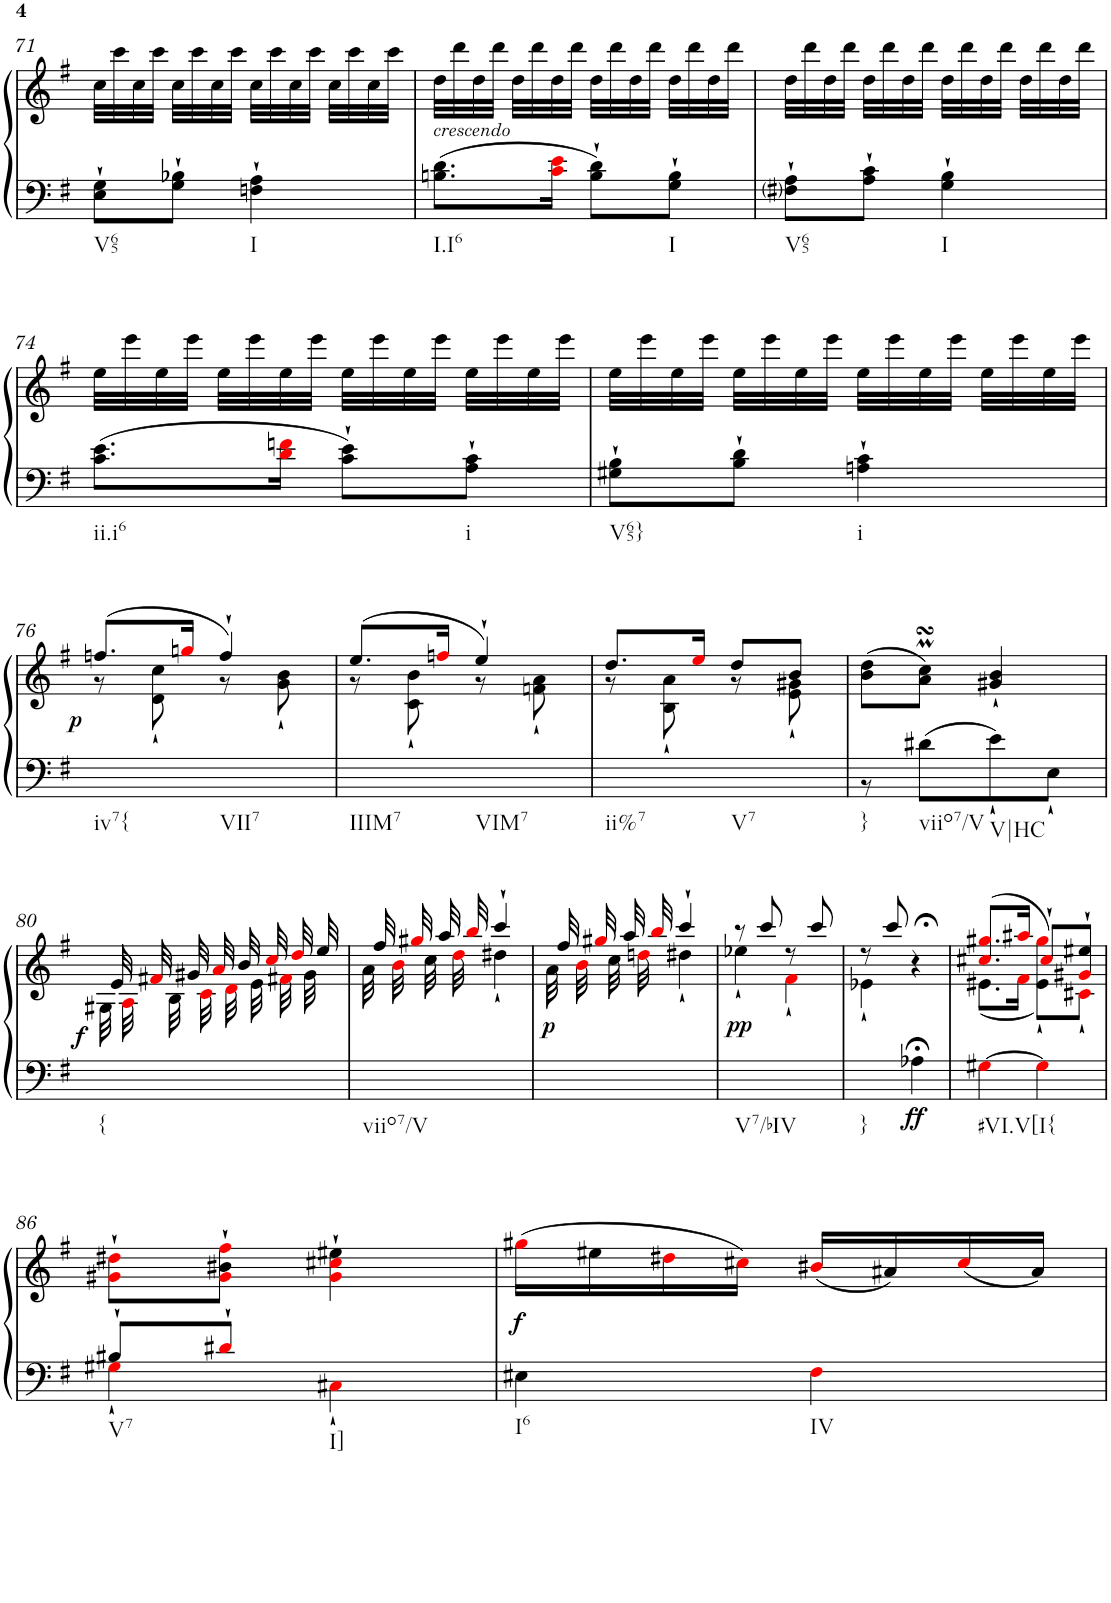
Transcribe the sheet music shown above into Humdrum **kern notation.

**kern	**kern	**dynam
*part1	*part1	*part1
*staff2	*staff1	*staff1/2
*I"Harpsichord	*	*
*I'Hch.	*	*
!!LO:PB:g=z
*clefF4	*clefG2	*
*k[f#]	*k[f#]	*
*G:	*G:	*
*M2/4	*M2/4	*
=71	=71	=71
!LO:TX:b:t=V65	!	!
8E\` 8G\`L	32cc\LLL	.
.	32ccc\	.
.	32cc\	.
.	32ccc\JJJ	.
8G\` 8B-X\`J	32cc\LLL	.
.	32ccc\	.
.	32cc\	.
.	32ccc\JJJ	.
!LO:TX:b:t=I	!	!
4Fn\` 4A\`	32cc\LLL	.
.	32ccc\	.
.	32cc\	.
.	32ccc\JJJ	.
.	32cc\LLL	.
.	32ccc\	.
.	32cc\	.
.	32ccc\JJJ	.
=72	=72	=72
!	!LO:TX:b:i:t=crescendo	!
!LO:TX:b:t=I.I6	!	!
8.Bn\ 8.d\L	32dd\LLL	.
.	32ddd\	.
.	32dd\	.
.	32ddd\JJJ	.
.	32dd\LLL	.
.	32ddd\	.
16ci\ 16ei\Jk	32dd\	.
.	32ddd\JJJ	.
8B\` 8d\`L	32dd\LLL	.
.	32ddd\	.
.	32dd\	.
.	32ddd\JJJ	.
!LO:TX:b:t=I	!	!
8G\` 8B\`J	32dd\LLL	.
.	32ddd\	.
.	32dd\	.
.	32ddd\JJJ	.
=73	=73	=73
!LO:TX:b:t=V65	!	!
8F#j\` 8A\`L	32dd\LLL	.
.	32ddd\	.
.	32dd\	.
.	32ddd\JJJ	.
8A\` 8c\`J	32dd\LLL	.
.	32ddd\	.
.	32dd\	.
.	32ddd\JJJ	.
!LO:TX:b:t=I	!	!
4G\` 4B\`	32dd\LLL	.
.	32ddd\	.
.	32dd\	.
.	32ddd\JJJ	.
.	32dd\LLL	.
.	32ddd\	.
.	32dd\	.
.	32ddd\JJJ	.
!!LO:LB:g=z
=74	=74	=74
!LO:TX:b:t=ii.i6	!	!
8.c\ 8.e\L	32ee\LLL	.
.	32eee\	.
.	32ee\	.
.	32eee\JJJ	.
.	32ee\LLL	.
.	32eee\	.
16di\ 16fni\Jk	32ee\	.
.	32eee\JJJ	.
8c\` 8e\`L	32ee\LLL	.
.	32eee\	.
.	32ee\	.
.	32eee\JJJ	.
!LO:TX:b:t=i	!	!
8A\` 8c\`J	32ee\LLL	.
.	32eee\	.
.	32ee\	.
.	32eee\JJJ	.
=75	=75	=75
!LO:TX:b:t=V65}	!	!
8G#X\` 8B\`L	32ee\LLL	.
.	32eee\	.
.	32ee\	.
.	32eee\JJJ	.
8B\` 8d\`J	32ee\LLL	.
.	32eee\	.
.	32ee\	.
.	32eee\JJJ	.
!LO:TX:b:t=i	!	!
4An\` 4c\`	32ee\LLL	.
.	32eee\	.
.	32ee\	.
.	32eee\JJJ	.
.	32ee\LLL	.
.	32eee\	.
.	32ee\	.
.	32eee\JJJ	.
!!LO:LB:g=z
=76	=76	=76
*	*^	*
!LO:TX:b:t=iv7{	!	!	!
!LO:TX:b:t=VII7	!	!	!
!	!	!	!LO:DY:b
2ryy	(>8.ffn/L	8r	p
.	.	8d\` 8cc\`	.
.	16ggni/Jk	.	.
.	4ff`/)	8r	.
.	.	8g\` 8b\`	.
=77	=77	=77	=77
!LO:TX:b:t=IIIM7	!	!	!
!LO:TX:b:t=VIM7	!	!	!
2ryy	(>8.ee/L	8r	.
.	.	8c\` 8b\`	.
.	16ffni/Jk	.	.
.	4ee`/)	8r	.
.	.	8fn\` 8a\`	.
=78	=78	=78	=78
!LO:TX:b:t=ii%7	!	!	!
!LO:TX:b:t=V7	!	!	!
2ryy	8.dd/L	8r	.
.	.	8B\` 8a\`	.
.	16eei/Jk	.	.
.	8dd/L	8r	.
.	8b/J	8e\` 8g#X\`	.
=79	=79	=79	=79
*^	*	*	*
!LO:TX:b:t=}	!	!	!	!
!LO:TX:b:t=viio7/V	!	!	!	!
!LO:TX:b:t=V|HC	!	!	!	!
*	*	*v	*v	*
2ryy	8r	(>8b\ 8dd\L	.
.	8d#X\L	8a\MsSSS 8cc\MsSSSJ)	.
.	8e`\	4g#X/` 4b/`	.
.	8E`\J	.	.
!!LO:LB:g=z
=80	=80	=80	=80
*	*	*^	*
!LO:TX:b:t={	!	!	!	!
!	!	!	!	!LO:DY:a=2
*v	*v	*	*	*
2ryy	32ryy	32G#X\	f
.	32e/	32ryy	.
.	32ryy	32Ai\	.
.	32f#Xi/	32ryy	.
.	32ryy	32B\	.
.	32g#X/	32ryy	.
.	32ryy	32ci\	.
.	32ai/	32ryy	.
.	32ryy	32di\	.
.	32b/	32ryy	.
.	32ryy	32e\	.
.	32cci/	32ryy	.
.	32ryy	32f#Xi\	.
.	32ddi/	32ryy	.
.	32ryy	32g#\	.
.	32ee/	32ryy	.
=81	=81	=81	=81
!LO:TX:b:t=viio7/V	!	!	!
2ryy	32ryy	32a\	.
.	32ff#/	32ryy	.
.	32ryy	32bi\	.
.	32gg#Xi/	32ryy	.
.	32ryy	32cc\	.
.	32aa/	32ryy	.
.	32ryy	32ddi\	.
.	32bbi/	32ryy	.
.	4ccc`/	4dd#X`\	.
=82	=82	=82	=82
!	!	!	!LO:DY:a=2
2ryy	32ryy	32a\	p
.	32ff#/	32ryy	.
.	32ryy	32bi\	.
.	32gg#Xi/	32ryy	.
.	32ryy	32cc\	.
.	32aa/	32ryy	.
.	32ryy	32ddni\	.
.	32bbi/	32ryy	.
.	4ccc`/	4dd#X`\	.
=83	=83	=83	=83
!LO:TX:b:t=V7/bIV	!	!	!
!	!	!	!LO:DY:b
2ryy	8r	4ee-X`\	pp
.	8ccc/	.	.
.	8r	4f#`i\	.
.	8ccc/	.	.
=84	=84	=84	=84
*^	*	*	*
!LO:TX:b:t=}	!	!	!	!
2ryy	4ryy	8r	4e-X`\	.
.	.	8ccc/	.	.
!	!	!	!	!LO:DY:b=2
.	4A-X;<\	4r	4ryy	ff
=85	=85	=85	=85	=85
!LO:TX:b:t=#VI.V[I{	!	!	!	!
*v	*v	*	*	*
[4G#Xi\	(>8.cc#Xi/ 8.gg#Xi/L	(<8.e#X\L	.
.	16aa#Xi/Jk	16f#i\Jk	.
4G#i\]	8cc#`i/L)	8e#\` 8gg#i\`L)	.
.	8g#Xi/` 8ee#X/`J	8c#X`i\J	.
!!LO:LB:g=z
=86	=86	=86	=86
*^	*	*	*
!LO:TX:b:t=V7	!	!	!	!
*	*	*v	*v	*
8B#X`/L	4G#X`i\	8g#Xi\` 8dd#Xi\`L	.
8d#X`i/J	.	8g#i\` 8b#X\` 8ff#i\`J	.
!LO:TX:b:t=I]	!	!	!
4ryy	4C#X`i\	4g#i\` 4cc#Xi\` 4ee#X\`	.
=87	=87	=87	=87
!LO:TX:b:t=I6	!	!	!
!LO:TX:b:t=IV	!	!	!
!	!	!	!LO:DY:b
2ryy	4E#X\	(>16gg#Xi\LL	f
.	.	16ee#X\	.
.	.	16dd#Xi\	.
.	.	16cc#Xi\JJ)	.
.	4F#i\	(<16b#Xi/LL	.
.	.	16a#X/)	.
.	.	(<16cc#i/	.
.	.	16a#/JJ)	.
*v	*v	*	*
=	=	=
*-	*-	*-
